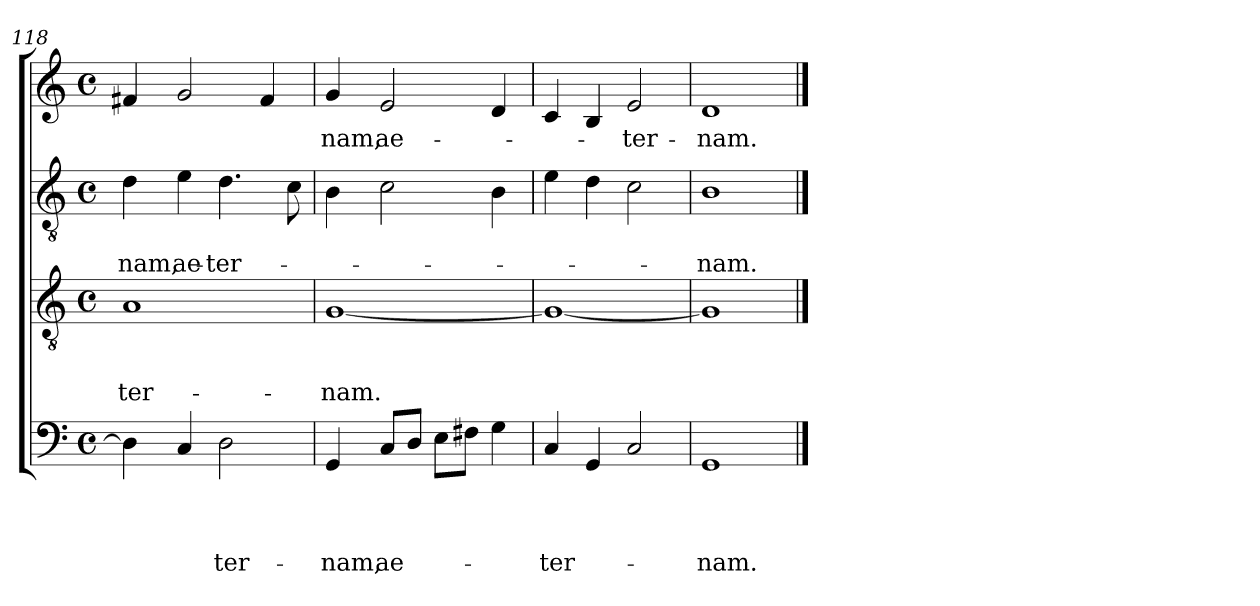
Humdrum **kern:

**kern	**text	**text	**text	**text	**kern	**text	**text	**text	**kern	**text	**text	**kern	**text
*part4	*part4	*part4	*part4	*part4	*part3	*part3	*part3	*part3	*part2	*part2	*part2	*part1	*part1
*staff4	*staff4	*staff4	*staff4	*staff4	*staff3	*staff3	*staff3	*staff3	*staff2	*staff2	*staff2	*staff1	*staff1
*clefF4	*	*	*	*	*clefGv2	*	*	*	*clefGv2	*	*	*clefG2	*
*k[]	*	*	*	*	*k[]	*	*	*	*k[]	*	*	*k[]	*
*C:	*	*	*	*	*C:	*	*	*	*C:	*	*	*C:	*
*M4/4	*	*	*	*	*M4/4	*	*	*	*M4/4	*	*	*M4/4	*
*met(c)	*	*	*	*	*met(c)	*	*	*	*met(c)	*	*	*met(c)	*
=118	=118	=118	=118	=118	=118	=118	=118	=118	=118	=118	=118	=118	=118
!	!	!	!	!	!	!	!	!LO:LY:b	!	!	!LO:LY:b	!	!
4D\]	.	.	.	.	1A	.	.	-ter-	4d\	.	-nam,	4f#X/	.
!	!	!	!	!	!	!	!	!	!	!	!LO:LY:b	!	!
4C/	.	.	.	.	.	.	.	.	4e\	.	ae-	2g/	.
!	!	!	!	!LO:LY:b	!	!	!	!	!	!	!LO:LY:b	!	!
2D\	.	.	.	-ter-	.	.	.	.	4.d\	.	-ter-	.	.
.	.	.	.	.	.	.	.	.	.	.	.	4f#/	.
.	.	.	.	.	.	.	.	.	8c\	.	.	.	.
=119	=119	=119	=119	=119	=119	=119	=119	=119	=119	=119	=119	=119	=119
!	!	!	!	!LO:LY:b	!	!	!	!LO:LY:b	!	!	!	!	!LO:LY:b
4GG/	.	.	.	-nam,	[1G	.	.	-nam.	4B\	.	.	4g/	-nam,
!	!	!	!	!LO:LY:b	!	!	!	!	!	!	!	!	!LO:LY:b
8C/L	.	.	.	ae-	.	.	.	.	2c\	.	.	2e/	ae-
8D/J	.	.	.	.	.	.	.	.	.	.	.	.	.
8E\L	.	.	.	.	.	.	.	.	.	.	.	.	.
8F#X\J	.	.	.	.	.	.	.	.	.	.	.	.	.
4G\	.	.	.	.	.	.	.	.	4B\	.	.	4d/	.
=120	=120	=120	=120	=120	=120	=120	=120	=120	=120	=120	=120	=120	=120
!	!	!	!	!LO:LY:b	!	!	!	!	!	!	!	!	!
4C/	.	.	.	-ter-	1G_	.	.	.	4e\	.	.	4c/	.
4GG/	.	.	.	.	.	.	.	.	4d\	.	.	4B/	.
!	!	!	!	!	!	!	!	!	!	!	!	!	!LO:LY:b
2C/	.	.	.	.	.	.	.	.	2c\	.	.	2e/	-ter-
=121	=121	=121	=121	=121	=121	=121	=121	=121	=121	=121	=121	=121	=121
!	!	!	!	!LO:LY:b	!	!	!	!	!	!	!LO:LY:b	!	!LO:LY:b
1GG	.	.	.	-nam.	1G]	.	.	.	1B	.	-nam.	1d	-nam.
==	==	==	==	==	==	==	==	==	==	==	==	==	==
*-	*-	*-	*-	*-	*-	*-	*-	*-	*-	*-	*-	*-	*-
